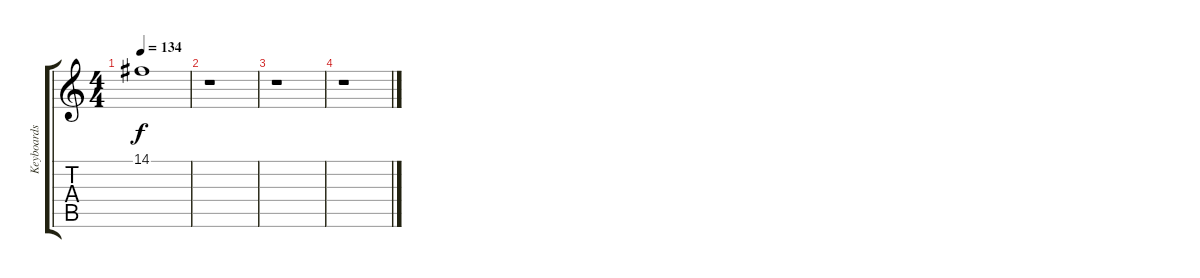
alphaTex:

\track ("Keyboards" "Keyboards") {instrument pad2warm}
\staff {score tabs}
\tuning (E4 B3 G3 D3 A2 E2) {hide}
\ts (4 4)
\tempo 134
\clef g2
\ks c
14.1{t}.1{dy f} |
r.1 |
r.1 |
r.1
